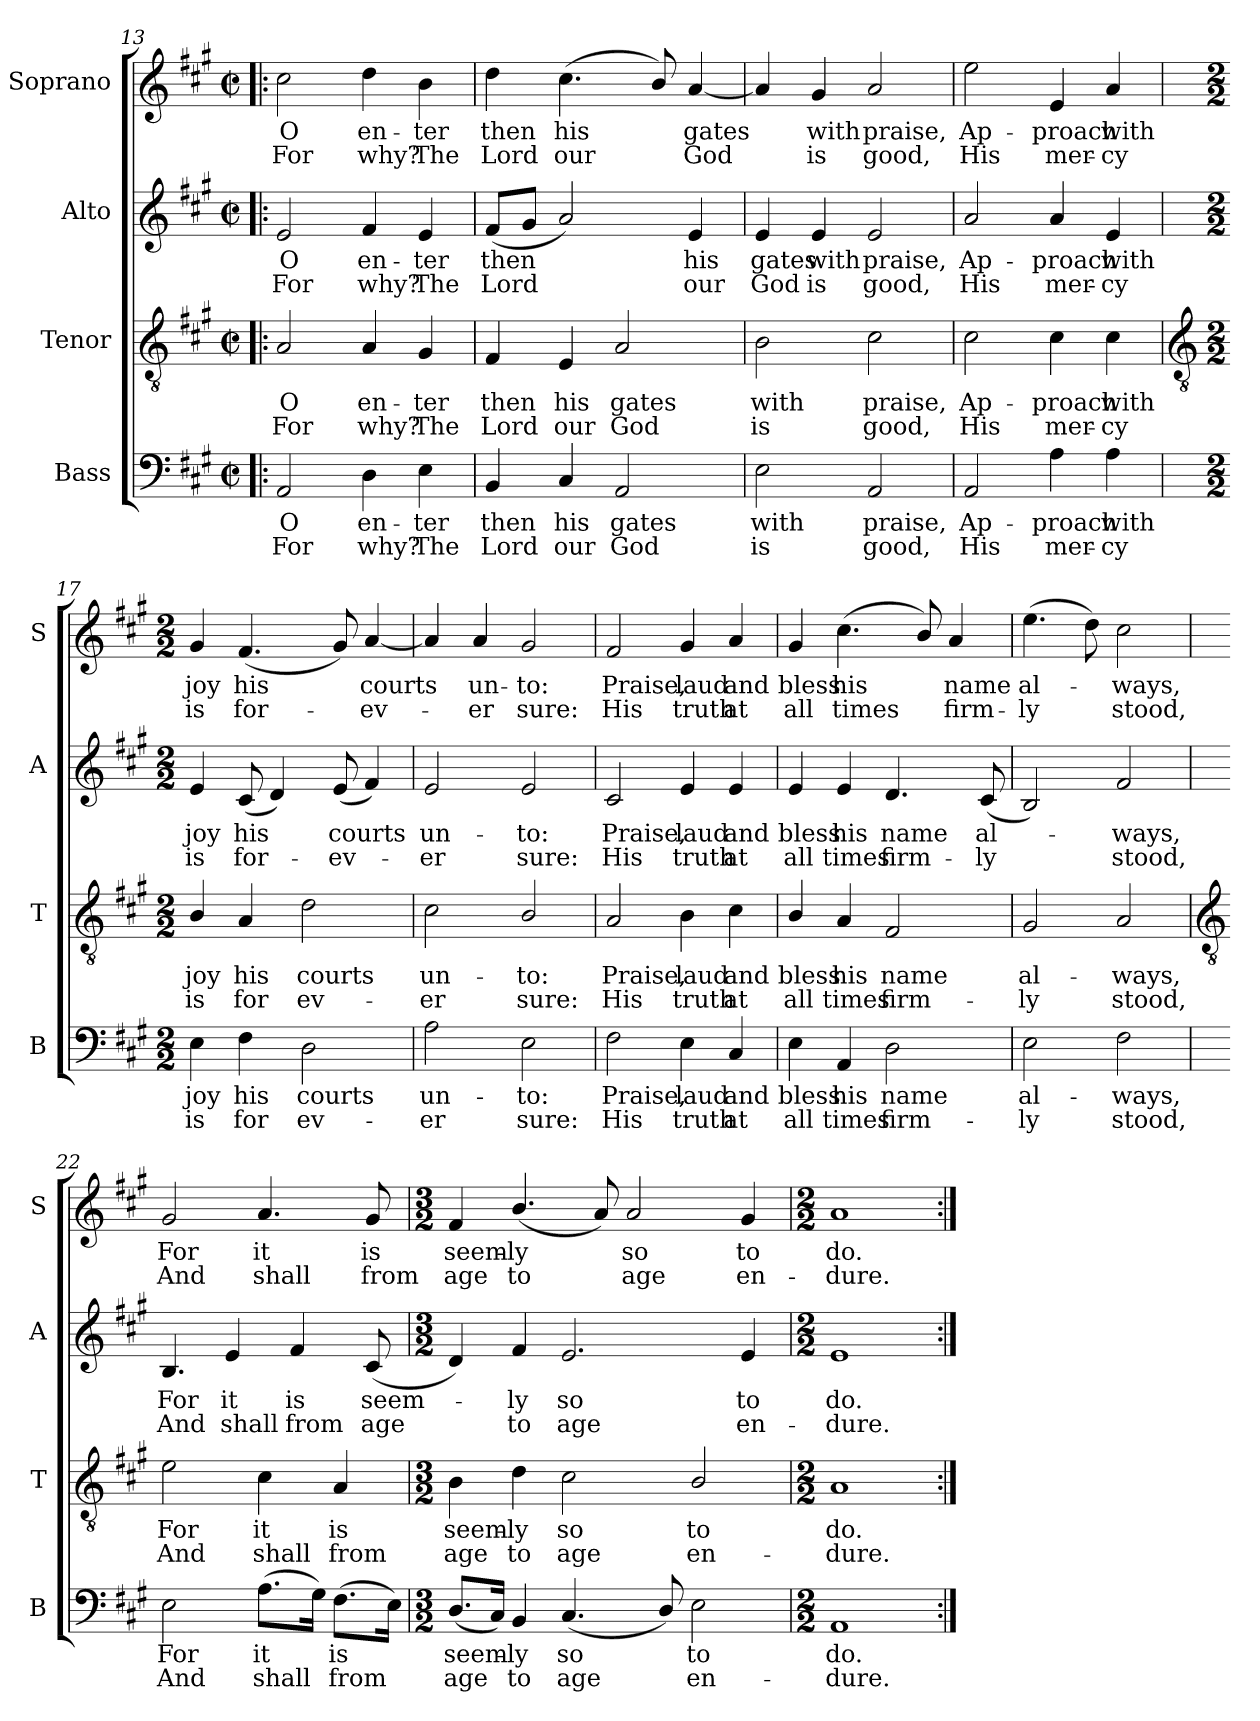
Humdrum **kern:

**kern	**text	**text	**kern	**text	**text	**kern	**text	**text	**kern	**text	**text
*part4	*part4	*part4	*part3	*part3	*part3	*part2	*part2	*part2	*part1	*part1	*part1
*staff4	*staff4	*staff4	*staff3	*staff3	*staff3	*staff2	*staff2	*staff2	*staff1	*staff1	*staff1
*I"Bass	*	*	*I"Tenor	*	*	*I"Alto	*	*	*I"Soprano	*	*
*I'B	*	*	*I'T	*	*	*I'A	*	*	*I'S	*	*
*clefF4	*	*	*clefGv2	*	*	*clefG2	*	*	*clefG2	*	*
*k[f#c#g#]	*	*	*k[f#c#g#]	*	*	*k[f#c#g#]	*	*	*k[f#c#g#]	*	*
*A:	*	*	*A:	*	*	*A:	*	*	*A:	*	*
*M2/2	*	*	*M2/2	*	*	*M2/2	*	*	*M2/2	*	*
*met(c|)	*	*	*met(c|)	*	*	*met(c|)	*	*	*met(c|)	*	*
=13!|:	=13!|:	=13!|:	=13!|:	=13!|:	=13!|:	=13!|:	=13!|:	=13!|:	=13!|:	=13!|:	=13!|:
!	!LO:LY:b	!LO:LY:b	!	!LO:LY:b	!LO:LY:b	!	!LO:LY:b	!LO:LY:b	!	!LO:LY:b	!LO:LY:b
2AA	O	For	2A	O	For	2e	O	For	2cc#	O	For
!	!LO:LY:b	!LO:LY:b	!	!LO:LY:b	!LO:LY:b	!	!LO:LY:b	!LO:LY:b	!	!LO:LY:b	!LO:LY:b
4D	en-	-why?	4A	en-	-why?	4f#	en-	-why?	4dd	en-	-why?
!	!LO:LY:b	!LO:LY:b	!	!LO:LY:b	!LO:LY:b	!	!LO:LY:b	!LO:LY:b	!	!LO:LY:b	!LO:LY:b
4E	ter	The	4G#	ter	The	4e	ter	The	4b	ter	The
=14	=14	=14	=14	=14	=14	=14	=14	=14	=14	=14	=14
!	!LO:LY:b	!LO:LY:b	!	!LO:LY:b	!LO:LY:b	!	!LO:LY:b	!LO:LY:b	!	!LO:LY:b	!LO:LY:b
4BB	then	Lord	4F#	then	Lord	(<8f#L	then	Lord	4dd	then	Lord
.	.	.	.	.	.	8g#J	.	.	.	.	.
!	!LO:LY:b	!LO:LY:b	!	!LO:LY:b	!LO:LY:b	!	!	!	!	!LO:LY:b	!LO:LY:b
4C#	his	our	4E	his	our	2a)	.	.	(<4.cc#	his	our
!	!LO:LY:b	!LO:LY:b	!	!LO:LY:b	!LO:LY:b	!	!	!	!	!	!
2AA	gates	God	2A	gates	God	.	.	.	.	.	.
.	.	.	.	.	.	.	.	.	8b/)	.	.
!	!	!	!	!	!	!	!LO:LY:b	!LO:LY:b	!	!LO:LY:b	!LO:LY:b
.	.	.	.	.	.	4e	his	our	[4a	gates	God
=15	=15	=15	=15	=15	=15	=15	=15	=15	=15	=15	=15
!	!LO:LY:b	!LO:LY:b	!	!LO:LY:b	!LO:LY:b	!	!LO:LY:b	!LO:LY:b	!	!	!
2E	with	is	2B	with	is	4e	gates	God	4a]	.	.
!	!	!	!	!	!	!	!LO:LY:b	!LO:LY:b	!	!LO:LY:b	!LO:LY:b
.	.	.	.	.	.	4e	with	is	4g#	with	is
!	!LO:LY:b	!LO:LY:b	!	!LO:LY:b	!LO:LY:b	!	!LO:LY:b	!LO:LY:b	!	!LO:LY:b	!LO:LY:b
2AA	praise,	good,	2c#	praise,	good,	2e	praise,	good,	2a	praise,	good,
=16	=16	=16	=16	=16	=16	=16	=16	=16	=16	=16	=16
!	!LO:LY:b	!LO:LY:b	!	!LO:LY:b	!LO:LY:b	!	!LO:LY:b	!LO:LY:b	!	!LO:LY:b	!LO:LY:b
2AA	Ap-	-His	2c#	Ap-	-His	2a	Ap-	-His	2ee	Ap-	-His
!	!LO:LY:b	!LO:LY:b	!	!LO:LY:b	!LO:LY:b	!	!LO:LY:b	!LO:LY:b	!	!LO:LY:b	!LO:LY:b
4A	proach	mer-	4c#	proach	mer-	4a	proach	mer-	4e	proach	mer-
!	!LO:LY:b	!LO:LY:b	!	!LO:LY:b	!LO:LY:b	!	!LO:LY:b	!LO:LY:b	!	!LO:LY:b	!LO:LY:b
4A	-with	cy	4c#	-with	cy	4e	-with	cy	4a	-with	cy
!!LO:LB:g=z
=17	=17	=17	=17	=17	=17	=17	=17	=17	=17	=17	=17
*	*	*	*clefGv2	*	*	*	*	*	*	*	*
*M2/2	*	*	*M2/2	*	*	*M2/2	*	*	*M2/2	*	*
!	!LO:LY:b	!LO:LY:b	!	!LO:LY:b	!LO:LY:b	!	!LO:LY:b	!LO:LY:b	!	!LO:LY:b	!LO:LY:b
4E	joy	is	4B/	joy	is	4e	joy	is	4g#	joy	is
!	!LO:LY:b	!LO:LY:b	!	!LO:LY:b	!LO:LY:b	!	!LO:LY:b	!LO:LY:b	!	!LO:LY:b	!LO:LY:b
4F#	his	for	4A	his	for	(<8c#	his	for-	(<4.f#	his	for-
.	.	.	.	.	.	4d)	.	.	.	.	.
!	!LO:LY:b	!LO:LY:b	!	!LO:LY:b	!LO:LY:b	!	!	!	!	!	!
2D	courts	ev-	2d	courts	ev-	.	.	.	.	.	.
!	!	!	!	!	!	!	!LO:LY:b	!LO:LY:b	!	!	!
.	.	.	.	.	.	(<8e	courts	ev-	8g#)	.	.
!	!	!	!	!	!	!	!	!	!	!LO:LY:b	!LO:LY:b
.	.	.	.	.	.	4f#)	.	.	[4a	courts	ev-
=18	=18	=18	=18	=18	=18	=18	=18	=18	=18	=18	=18
!	!LO:LY:b	!LO:LY:b	!	!LO:LY:b	!LO:LY:b	!	!LO:LY:b	!LO:LY:b	!	!	!
2A	-un-	-er	2c#	-un-	-er	2e	un-	-er	4a]	.	.
!	!	!	!	!	!	!	!	!	!	!LO:LY:b	!LO:LY:b
.	.	.	.	.	.	.	.	.	4a	un-	-er
!	!LO:LY:b	!LO:LY:b	!	!LO:LY:b	!LO:LY:b	!	!LO:LY:b	!LO:LY:b	!	!LO:LY:b	!LO:LY:b
2E	to:	sure:	2B/	to:	sure:	2e	to:	sure:	2g#	to:	sure:
=19	=19	=19	=19	=19	=19	=19	=19	=19	=19	=19	=19
!	!LO:LY:b	!LO:LY:b	!	!LO:LY:b	!LO:LY:b	!	!LO:LY:b	!LO:LY:b	!	!LO:LY:b	!LO:LY:b
2F#	Praise,	His	2A	Praise,	His	2c#	Praise,	His	2f#	Praise,	His
!	!LO:LY:b	!LO:LY:b	!	!LO:LY:b	!LO:LY:b	!	!LO:LY:b	!LO:LY:b	!	!LO:LY:b	!LO:LY:b
4E	laud	truth	4B	laud	truth	4e	laud	truth	4g#	laud	truth
!	!LO:LY:b	!LO:LY:b	!	!LO:LY:b	!LO:LY:b	!	!LO:LY:b	!LO:LY:b	!	!LO:LY:b	!LO:LY:b
4C#	and	at	4c#	and	at	4e	and	at	4a	and	at
=20	=20	=20	=20	=20	=20	=20	=20	=20	=20	=20	=20
!	!LO:LY:b	!LO:LY:b	!	!LO:LY:b	!LO:LY:b	!	!LO:LY:b	!LO:LY:b	!	!LO:LY:b	!LO:LY:b
4E	bless	all	4B/	bless	all	4e	bless	all	4g#	bless	all
!	!LO:LY:b	!LO:LY:b	!	!LO:LY:b	!LO:LY:b	!	!LO:LY:b	!LO:LY:b	!	!LO:LY:b	!LO:LY:b
4AA	his	times	4A	his	times	4e	his	times	(<4.cc#	his	times
!	!LO:LY:b	!LO:LY:b	!	!LO:LY:b	!LO:LY:b	!	!LO:LY:b	!LO:LY:b	!	!	!
2D	name	firm-	2F#	name	firm-	4.d	name	firm-	.	.	.
.	.	.	.	.	.	.	.	.	8b/)	.	.
!	!	!	!	!	!	!	!	!	!	!LO:LY:b	!LO:LY:b
.	.	.	.	.	.	.	.	.	4a	name	firm-
!	!	!	!	!	!	!	!LO:LY:b	!LO:LY:b	!	!	!
.	.	.	.	.	.	(<8c#	-al-	ly	.	.	.
=21	=21	=21	=21	=21	=21	=21	=21	=21	=21	=21	=21
!	!LO:LY:b	!LO:LY:b	!	!LO:LY:b	!LO:LY:b	!	!	!	!	!LO:LY:b	!LO:LY:b
2E	-al-	-ly	2G#	-al-	-ly	2B)	.	.	(>4.ee	-al-	ly
.	.	.	.	.	.	.	.	.	8dd)	.	.
!	!LO:LY:b	!LO:LY:b	!	!LO:LY:b	!LO:LY:b	!	!LO:LY:b	!LO:LY:b	!	!LO:LY:b	!LO:LY:b
2F#	ways,	stood,	2A	ways,	stood,	2f#	ways,	stood,	2cc#	ways,	stood,
!!LO:LB:g=z
=22	=22	=22	=22	=22	=22	=22	=22	=22	=22	=22	=22
*	*	*	*clefGv2	*	*	*	*	*	*	*	*
!	!LO:LY:b	!LO:LY:b	!	!LO:LY:b	!LO:LY:b	!	!LO:LY:b	!LO:LY:b	!	!LO:LY:b	!LO:LY:b
2E	For	And	2e	For	And	4.B	For	And	2g#	For	And
!	!	!	!	!	!	!	!LO:LY:b	!LO:LY:b	!	!	!
.	.	.	.	.	.	4e	it	shall	.	.	.
!	!LO:LY:b	!LO:LY:b	!	!LO:LY:b	!LO:LY:b	!	!	!	!	!LO:LY:b	!LO:LY:b
(>8.AL	it	shall	4c#	it	shall	.	.	.	4.a	it	shall
!	!	!	!	!	!	!	!LO:LY:b	!LO:LY:b	!	!	!
.	.	.	.	.	.	4f#	is	from	.	.	.
16G#J)	.	.	.	.	.	.	.	.	.	.	.
!	!LO:LY:b	!LO:LY:b	!	!LO:LY:b	!LO:LY:b	!	!	!	!	!	!
(>8.F#L	is	from	4A	is	from	.	.	.	.	.	.
!	!	!	!	!	!	!	!LO:LY:b	!LO:LY:b	!	!LO:LY:b	!LO:LY:b
.	.	.	.	.	.	(<8c#	seem-	age	8g#	is	from
16EJ)	.	.	.	.	.	.	.	.	.	.	.
=23	=23	=23	=23	=23	=23	=23	=23	=23	=23	=23	=23
*M3/2	*	*	*M3/2	*	*	*M3/2	*	*	*M3/2	*	*
!	!LO:LY:b	!LO:LY:b	!	!LO:LY:b	!LO:LY:b	!	!	!	!	!LO:LY:b	!LO:LY:b
(<8.DL	seem-	age	4B	seem-	-age	4d)	.	.	4f#	seem-	-age
16C#J)	.	.	.	.	.	.	.	.	.	.	.
!	!LO:LY:b	!LO:LY:b	!	!LO:LY:b	!LO:LY:b	!	!LO:LY:b	!LO:LY:b	!	!LO:LY:b	!LO:LY:b
4BB	ly	to	4d	ly	to	4f#	ly	to	(<4.b/	ly	to
!	!LO:LY:b	!LO:LY:b	!	!LO:LY:b	!LO:LY:b	!	!LO:LY:b	!LO:LY:b	!	!	!
(<4.C#	so	age	2c#	so	age	2.e	so	age	.	.	.
.	.	.	.	.	.	.	.	.	8a)	.	.
!	!	!	!	!	!	!	!	!	!	!LO:LY:b	!LO:LY:b
.	.	.	.	.	.	.	.	.	2a	so	age
8D/)	.	.	.	.	.	.	.	.	.	.	.
!	!LO:LY:b	!LO:LY:b	!	!LO:LY:b	!LO:LY:b	!	!	!	!	!	!
2E	to	en-	2B/	to	en-	.	.	.	.	.	.
!	!	!	!	!	!	!	!LO:LY:b	!LO:LY:b	!	!LO:LY:b	!LO:LY:b
.	.	.	.	.	.	4e	to	en-	4g#	to	en-
=24	=24	=24	=24	=24	=24	=24	=24	=24	=24	=24	=24
*M2/2	*	*	*M2/2	*	*	*M2/2	*	*	*M2/2	*	*
!	!LO:LY:b	!LO:LY:b	!	!LO:LY:b	!LO:LY:b	!	!LO:LY:b	!LO:LY:b	!	!LO:LY:b	!LO:LY:b
1AA	-do.	dure.	1A	-do.	dure.	1e	-do.	dure.	1a	-do.	dure.
=:|!	=:|!	=:|!	=:|!	=:|!	=:|!	=:|!	=:|!	=:|!	=:|!	=:|!	=:|!
*-	*-	*-	*-	*-	*-	*-	*-	*-	*-	*-	*-
